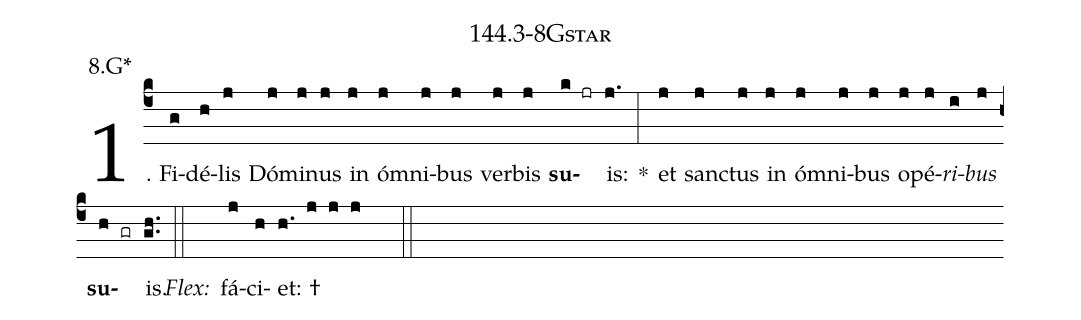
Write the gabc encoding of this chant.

name: 144.3-8Gstar;
annotation: 8.G*;
%%
(c4)1. Fi(g)dé(h)lis(j) Dó(j)mi(j)nus(j) in(j) óm(j)ni(j)bus(j) ver(j)bis(j) <b>su</b>(k jr)is:(j.) *(:) et(j) sanc(j)tus(j) in(j) óm(j)ni(j)bus(j) o(j)pé(j)<i>ri</i>(i)<i>bus</i>(j) <b>su</b>(h gr)is.(gh..) (::)
<i>Flex:</i>()  fá(j)ci(h)et: †(h. j j j  ::)
